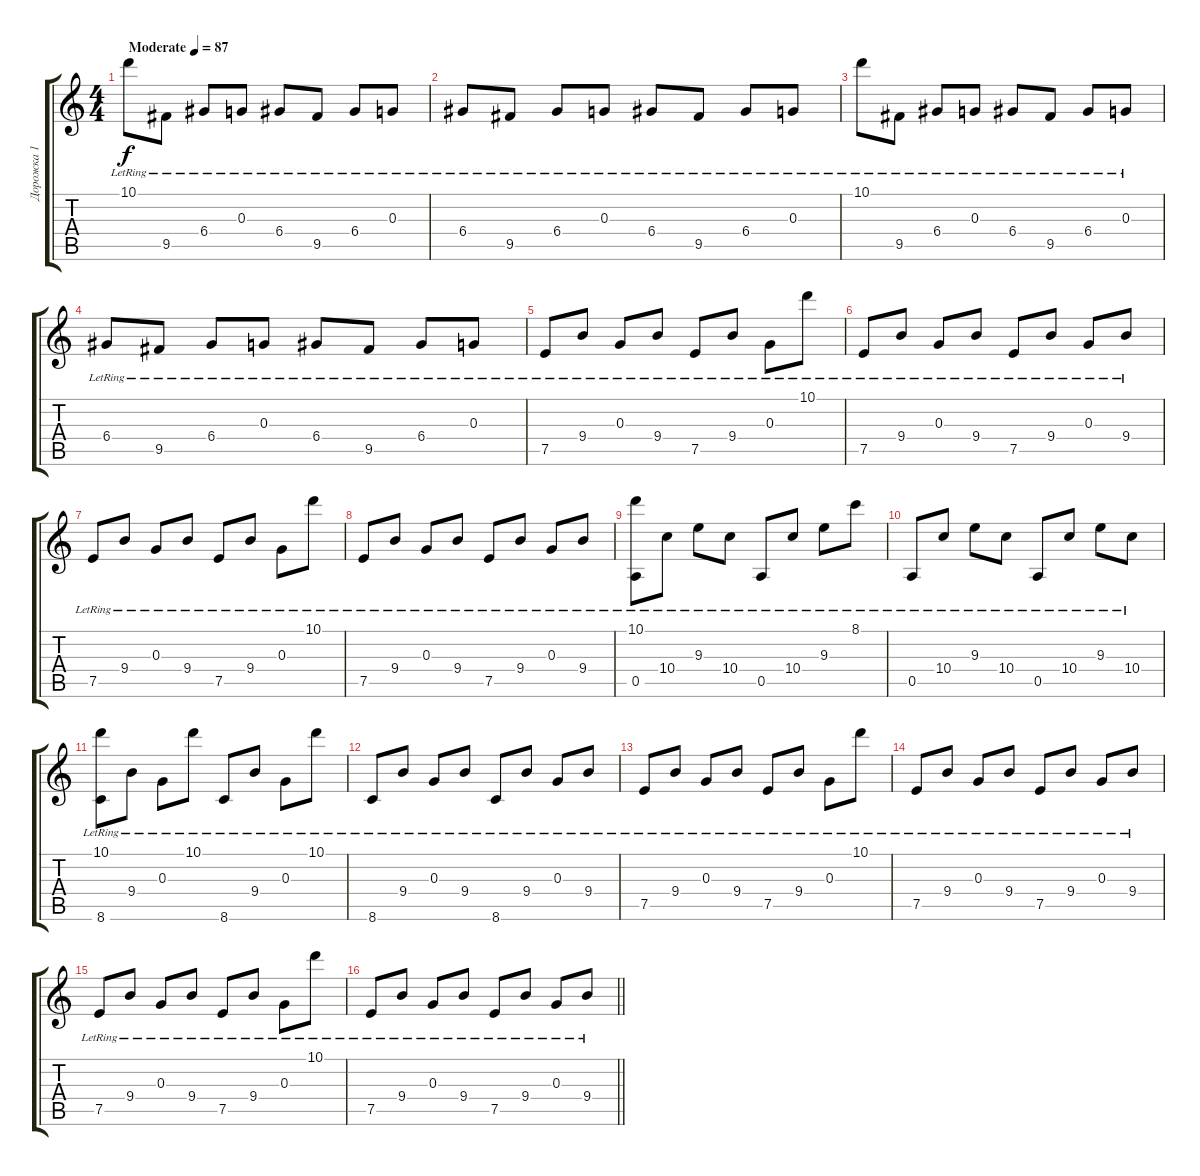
\track ("Дорожка 1" "Дорожка 1") {instrument acousticguitarsteel}
\staff {score tabs}
\tuning (E4 B3 G3 D3 A2 E2) {hide}
\ts (4 4)
\tempo (87 "Moderate")
\clef g2
\ks c
10.1{lr}.8{dy f instrument acousticguitarsteel} 9.5{lr}.8 6.4{lr}.8 0.3{lr}.8 6.4{lr}.8 9.5{lr}.8 6.4{lr}.8 0.3{lr}.8 |
6.4{lr}.8 9.5{lr}.8 6.4{lr}.8 0.3{lr}.8 6.4{lr}.8 9.5{lr}.8 6.4{lr}.8 0.3{lr}.8 |
10.1{lr}.8 9.5{lr}.8 6.4{lr}.8 0.3{lr}.8 6.4{lr}.8 9.5{lr}.8 6.4{lr}.8 0.3{lr}.8 |
6.4{lr}.8 9.5{lr}.8 6.4{lr}.8 0.3{lr}.8 6.4{lr}.8 9.5{lr}.8 6.4{lr}.8 0.3{lr}.8 |
7.5{lr}.8 9.4{lr}.8 0.3{lr}.8 9.4{lr}.8 7.5{lr}.8 9.4{lr}.8 0.3{lr}.8 10.1{lr}.8 |
7.5{lr}.8 9.4{lr}.8 0.3{lr}.8 9.4{lr}.8 7.5{lr}.8 9.4{lr}.8 0.3{lr}.8 9.4{lr}.8 |
7.5{lr}.8 9.4{lr}.8 0.3{lr}.8 9.4{lr}.8 7.5{lr}.8 9.4{lr}.8 0.3{lr}.8 10.1{lr}.8 |
7.5{lr}.8 9.4{lr}.8 0.3{lr}.8 9.4{lr}.8 7.5{lr}.8 9.4{lr}.8 0.3{lr}.8 9.4{lr}.8 |
(10.1{lr} 0.5{lr}).8 10.4{lr}.8 9.3{lr}.8 10.4{lr}.8 0.5{lr}.8 10.4{lr}.8 9.3{lr}.8 8.1{lr}.8 |
0.5{lr}.8 10.4{lr}.8 9.3{lr}.8 10.4{lr}.8 0.5{lr}.8 10.4{lr}.8 9.3{lr}.8 10.4{lr}.8 |
(10.1{lr} 8.6{lr}).8 9.4{lr}.8 0.3{lr}.8 10.1{lr}.8 8.6{lr}.8 9.4{lr}.8 0.3{lr}.8 10.1{lr}.8 |
8.6{lr}.8 9.4{lr}.8 0.3{lr}.8 9.4{lr}.8 8.6{lr}.8 9.4{lr}.8 0.3{lr}.8 9.4{lr}.8 |
7.5{lr}.8 9.4{lr}.8 0.3{lr}.8 9.4{lr}.8 7.5{lr}.8 9.4{lr}.8 0.3{lr}.8 10.1{lr}.8 |
7.5{lr}.8 9.4{lr}.8 0.3{lr}.8 9.4{lr}.8 7.5{lr}.8 9.4{lr}.8 0.3{lr}.8 9.4{lr}.8 |
7.5{lr}.8 9.4{lr}.8 0.3{lr}.8 9.4{lr}.8 7.5{lr}.8 9.4{lr}.8 0.3{lr}.8 10.1{lr}.8 |
\barLineRight lightlight
7.5{lr}.8 9.4{lr}.8 0.3{lr}.8 9.4{lr}.8 7.5{lr}.8 9.4{lr}.8 0.3{lr}.8 9.4{lr}.8
